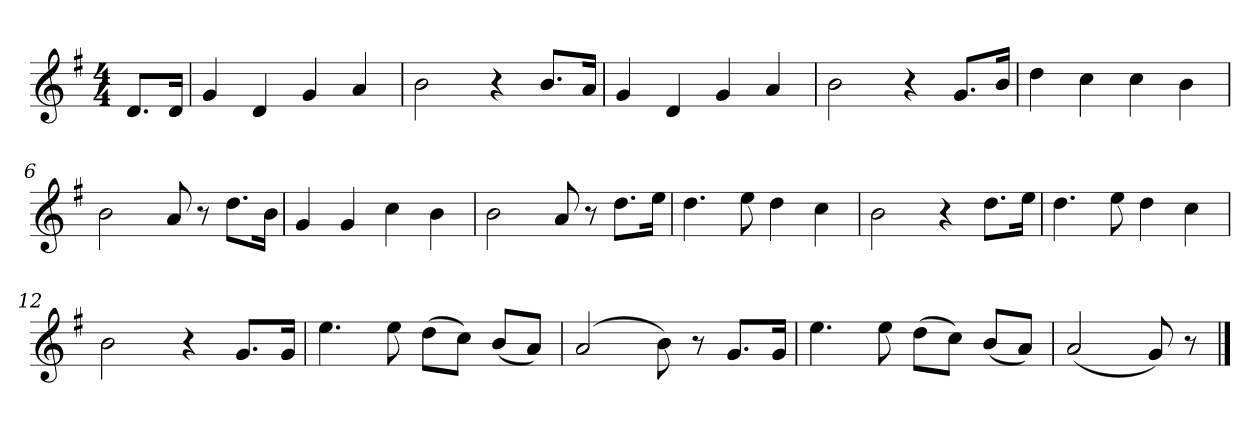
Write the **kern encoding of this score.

**kern
*part1
*staff1
*k[f#]
*M4/4
*MM120
=
8.dL
16dJk
=1
4g
4d
4g
4a
=2
2b
4r
8.bL
16aJk
=3
4g
4d
4g
4a
=4
2b
4r
8.gL
16bJk
=5
4dd
4cc
4cc
4b
=6
2b
8a
8r
8.ddL
16bJk
=7
4g
4g
4cc
4b
=8
2b
8a
8r
8.ddL
16eeJk
=9
4.dd
8ee
4dd
4cc
=10
2b
4r
8.ddL
16eeJk
=11
4.dd
8ee
4dd
4cc
=12
2b
4r
8.gL
16gJk
=13
4.ee
8ee
(8ddL
8ccJ)
(8bL
8aJ)
=14
(2a
8b)
8r
8.gL
16gJk
=15
4.ee
8ee
(8ddL
8ccJ)
(8bL
8aJ)
=16
(2a
8g)
8r
==
*-
